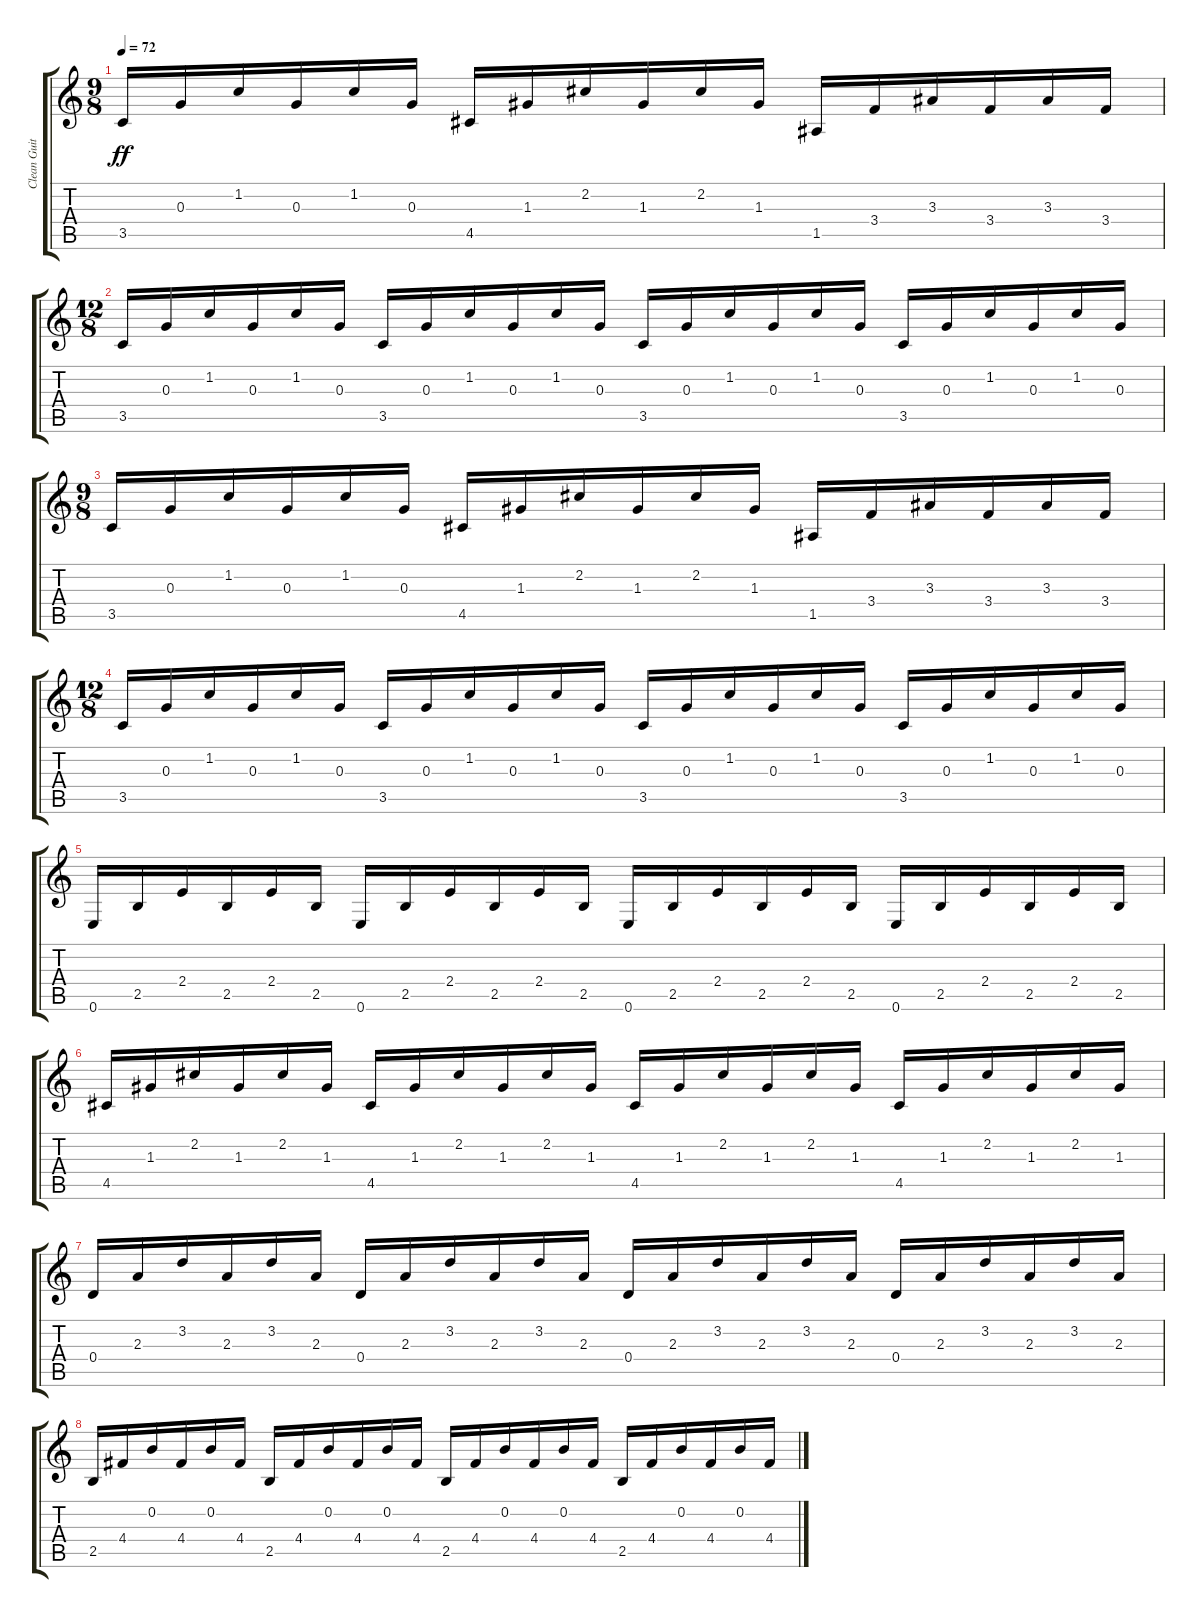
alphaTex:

\track ("Clean Guitar 2" "Clean Guit") {instrument acousticguitarsteel}
\staff {score tabs}
\tuning (E4 B3 G3 D3 A2 E2) {hide}
\ts (9 8)
\tempo 72
\clef g2
\ks c
3.5.16{dy ff} 0.3.16 1.2.16 0.3.16 1.2.16 0.3.16 4.5.16 1.3.16 2.2.16 1.3.16 2.2.16 1.3.16 1.5.16 3.4.16 3.3.16 3.4.16 3.3.16 3.4.16 |
\ts (12 8)
3.5.16 0.3.16 1.2.16 0.3.16 1.2.16 0.3.16 3.5.16 0.3.16 1.2.16 0.3.16 1.2.16 0.3.16 3.5.16 0.3.16 1.2.16 0.3.16 1.2.16 0.3.16 3.5.16 0.3.16 1.2.16 0.3.16 1.2.16 0.3.16 |
\ts (9 8)
3.5.16 0.3.16 1.2.16 0.3.16 1.2.16 0.3.16 4.5.16 1.3.16 2.2.16 1.3.16 2.2.16 1.3.16 1.5.16 3.4.16 3.3.16 3.4.16 3.3.16 3.4.16 |
\ts (12 8)
3.5.16 0.3.16 1.2.16 0.3.16 1.2.16 0.3.16 3.5.16 0.3.16 1.2.16 0.3.16 1.2.16 0.3.16 3.5.16 0.3.16 1.2.16 0.3.16 1.2.16 0.3.16 3.5.16 0.3.16 1.2.16 0.3.16 1.2.16 0.3.16 |
0.6.16 2.5.16 2.4.16 2.5.16 2.4.16 2.5.16 0.6.16 2.5.16 2.4.16 2.5.16 2.4.16 2.5.16 0.6.16 2.5.16 2.4.16 2.5.16 2.4.16 2.5.16 0.6.16 2.5.16 2.4.16 2.5.16 2.4.16 2.5.16 |
4.5.16 1.3.16 2.2.16 1.3.16 2.2.16 1.3.16 4.5.16 1.3.16 2.2.16 1.3.16 2.2.16 1.3.16 4.5.16 1.3.16 2.2.16 1.3.16 2.2.16 1.3.16 4.5.16 1.3.16 2.2.16 1.3.16 2.2.16 1.3.16 |
0.4.16 2.3.16 3.2.16 2.3.16 3.2.16 2.3.16 0.4.16 2.3.16 3.2.16 2.3.16 3.2.16 2.3.16 0.4.16 2.3.16 3.2.16 2.3.16 3.2.16 2.3.16 0.4.16 2.3.16 3.2.16 2.3.16 3.2.16 2.3.16 |
2.5.16 4.4.16 0.2.16 4.4.16 0.2.16 4.4.16 2.5.16 4.4.16 0.2.16 4.4.16 0.2.16 4.4.16 2.5.16 4.4.16 0.2.16 4.4.16 0.2.16 4.4.16 2.5.16 4.4.16 0.2.16 4.4.16 0.2.16 4.4.16
